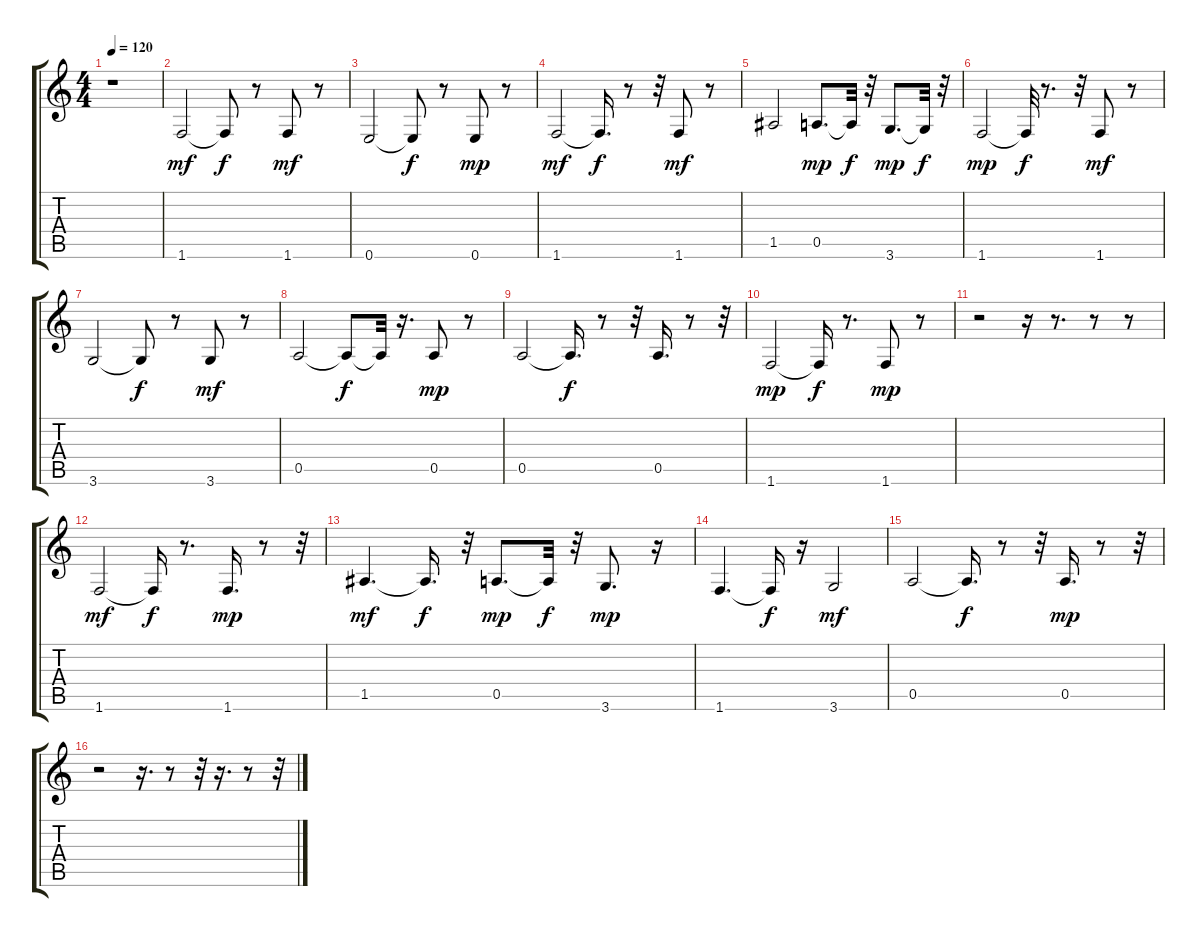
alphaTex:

\track "" {instrument fretlessbass}
\staff {score tabs}
\tuning (E4 B3 G3 D3 A2 E2) {hide}
\ts (4 4)
\tempo 120
\clef g2
\ks c
r.1{dy mf} |
1.6.2 1.6{t}.8{dy f} r.8 1.6.8{dy mf} r.8 |
0.6.2 0.6{t}.8{dy f} r.8 0.6.8{dy mp} r.8 |
1.6.2{dy mf} 1.6{t}.16{d dy f} r.8 r.32 1.6.8{dy mf} r.8 |
1.5.2 0.5.8{d dy mp} 0.5{t}.32{dy f} r.32 3.6.8{d dy mp} 3.6{t}.32{dy f} r.32 |
1.6.2{dy mp} 1.6{t}.32{dy f} r.8{d} r.32 1.6.8{dy mf} r.8 |
3.6.2 3.6{t}.8{dy f} r.8 3.6.8{dy mf} r.8 |
0.5.2 0.5{t}.8{dy f} 0.5{t}.32 r.16{d} 0.5.8{dy mp} r.8 |
0.5.2 0.5{t}.16{d dy f} r.8 r.32 0.5.16{d} r.8 r.32 |
1.6.2{dy mp} 1.6{t}.16{dy f} r.8{d} 1.6.8{dy mp} r.8 |
r.2 r.16 r.8{d} r.8 r.8 |
1.6.2{dy mf} 1.6{t}.16{dy f} r.8{d} 1.6.16{d dy mp} r.8 r.32 |
1.5.4{d dy mf} 1.5{t}.16{d dy f} r.32 0.5.8{d dy mp} 0.5{t}.32{dy f} r.32 3.6.8{d dy mp} r.16 |
1.6.4{d} 1.6{t}.16{dy f} r.16 3.6.2{dy mf} |
0.5.2 0.5{t}.16{d dy f} r.8 r.32 0.5.16{d dy mp} r.8 r.32 |
r.2 r.16{d} r.8 r.32 r.16{d} r.8 r.32
